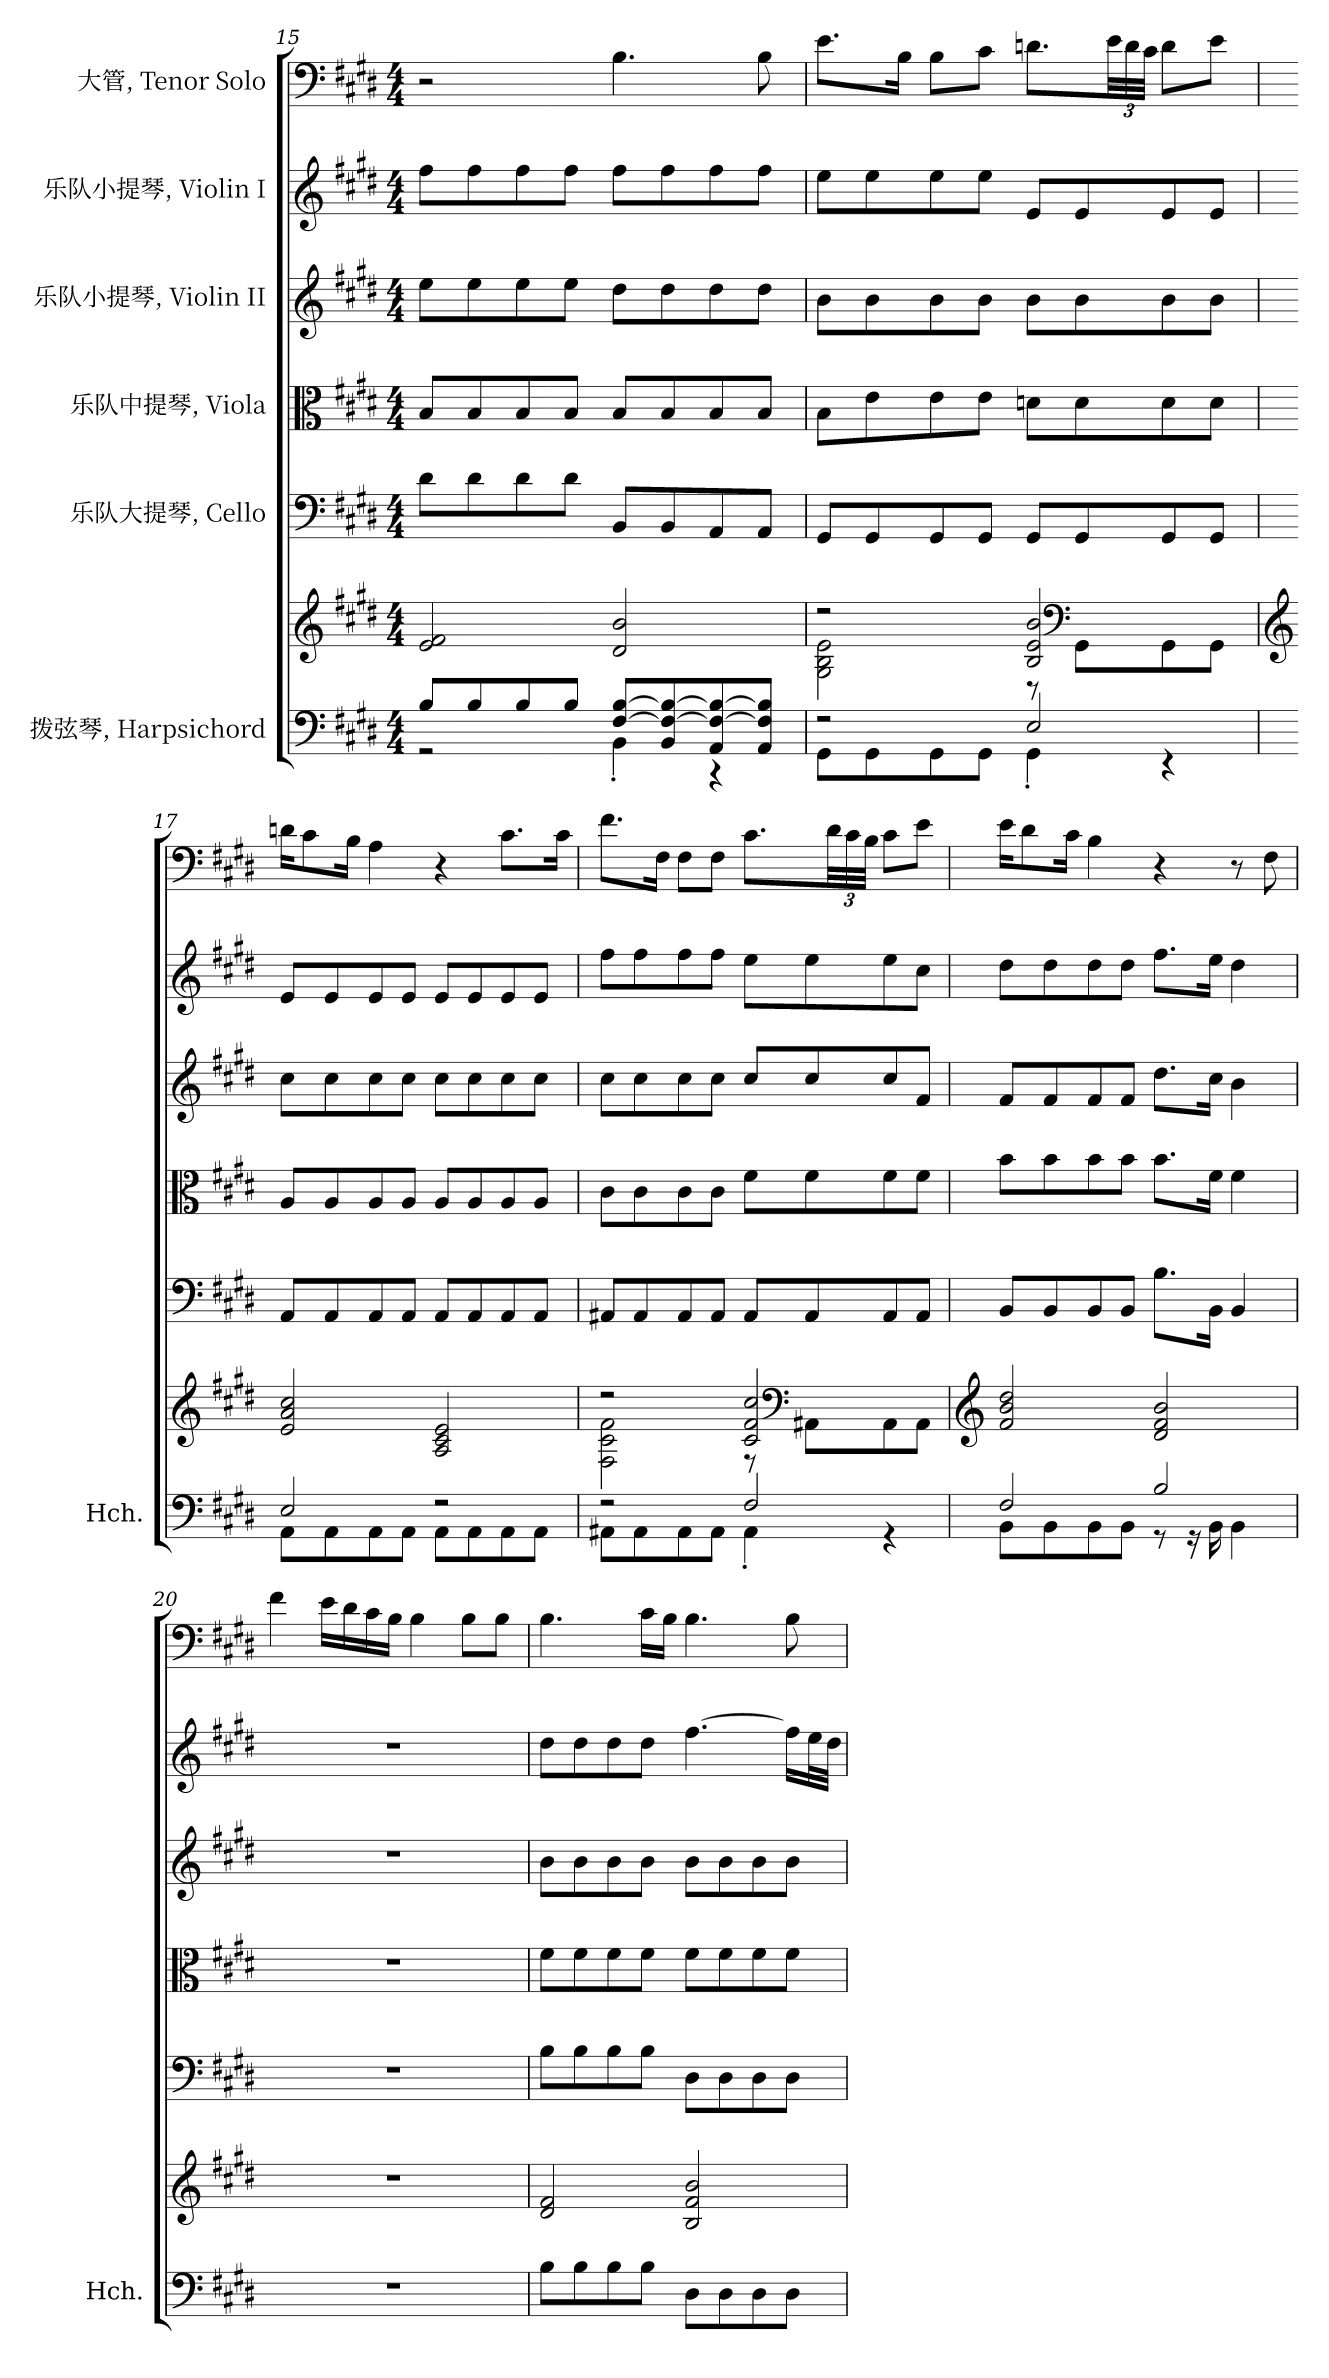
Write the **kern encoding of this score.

**kern	**kern	**kern	**kern	**kern	**kern	**kern
*part6	*part6	*part5	*part4	*part3	*part2	*part1
*staff7	*staff6	*staff5	*staff4	*staff3	*staff2	*staff1
*I"拨弦琴, Harpsichord	*	*I"乐队大提琴, Cello	*I"乐队中提琴, Viola	*I"乐队小提琴, Violin II	*I"乐队小提琴, Violin I	*I"大管, Tenor Solo
*I'Hch.	*	*	*	*	*	*
*clefF4	*clefG2	*clefF4	*clefC3	*clefG2	*clefG2	*clefF4
*k[f#c#g#d#]	*k[f#c#g#d#]	*k[f#c#g#d#]	*k[f#c#g#d#]	*k[f#c#g#d#]	*k[f#c#g#d#]	*k[f#c#g#d#]
*M4/4	*M4/4	*M4/4	*M4/4	*M4/4	*M4/4	*M4/4
=15	=15	=15	=15	=15	=15	=15
*^	*	*	*	*	*	*
8B/L	2r	2e/ 2f#/	8d#\L	8B/L	8ee\L	8ff#\L	2r
8B/	.	.	8d#\	8B/	8ee\	8ff#\	.
8B/	.	.	8d#\	8B/	8ee\	8ff#\	.
8B/J	.	.	8d#\J	8B/J	8ee\J	8ff#\J	.
[8F#/ [8B/L	4BB'\	2d#/ 2b/	8BB/L	8B/L	8dd#\L	8ff#\L	4.B\
8BB/ 8F#/_ 8B/_	.	.	8BB/	8B/	8dd#\	8ff#\	.
8AA/ 8F#/_ 8B/_	4r	.	8AA/	8B/	8dd#\	8ff#\	.
8AA/ 8F#/] 8B/]J	.	.	8AA/J	8B/J	8dd#\J	8ff#\J	8B\
=16	=16	=16	=16	=16	=16	=16	=16
*	*	*^	*	*	*	*	*
2r	8GG#\L	2r	2G#\ 2B\ 2e\	8GG#/L	8B\L	8b\L	8ee\L	8.e\L
.	8GG#\	.	.	8GG#/	8e\	8b\	8ee\	.
.	.	.	.	.	.	.	.	16B\Jk
.	8GG#\	.	.	8GG#/	8e\	8b\	8ee\	8B\L
.	8GG#\J	.	.	8GG#/J	8e\J	8b\J	8ee\J	8c#\J
2E/	4GG#'\	2B/ 2e/ 2b/	8r	8GG#/L	8dn\L	8b\L	8e/L	8.dn\L
*	*	*clefF4	*	*	*	*	*	*
.	.	.	8GG#\L	8GG#/	8d\	8b\	8e/	.
*	*	*	*	*	*	*	*	*Xbrackettup
.	.	.	.	.	.	.	.	48e\LL
.	.	.	.	.	.	.	.	48d\
.	.	.	.	.	.	.	.	48c#\JJJ
.	4r	.	8GG#\	8GG#/	8d\	8b\	8e/	8d\L
.	.	.	8GG#\J	8GG#/J	8d\J	8b\J	8e/J	8e\J
*	*	*v	*v	*	*	*	*	*
!!LO:PB:g=z
=17	=17	=17	=17	=17	=17	=17	=17
*	*	*clefG2	*	*	*	*	*
2E/	8AA\L	2e/ 2a/ 2cc#/	8AA/L	8A/L	8cc#\L	8e/L	16dn\KL
.	.	.	.	.	.	.	8c#\
.	8AA\	.	8AA/	8A/	8cc#\	8e/	.
.	.	.	.	.	.	.	16B\Jk
.	8AA\	.	8AA/	8A/	8cc#\	8e/	4A\
.	8AA\J	.	8AA/J	8A/J	8cc#\J	8e/J	.
2r	8AA\L	2A/ 2c#/ 2e/	8AA/L	8A/L	8cc#\L	8e/L	4r
.	8AA\	.	8AA/	8A/	8cc#\	8e/	.
.	8AA\	.	8AA/	8A/	8cc#\	8e/	8.c#\L
.	8AA\J	.	8AA/J	8A/J	8cc#\J	8e/J	.
.	.	.	.	.	.	.	16c#\Jk
=18	=18	=18	=18	=18	=18	=18	=18
*	*	*^	*	*	*	*	*
2r	8AA#X\L	2r	2F#\ 2c#\ 2f#\	8AA#X/L	8c#\L	8cc#\L	8ff#\L	8.f#\L
.	8AA#\	.	.	8AA#/	8c#\	8cc#\	8ff#\	.
.	.	.	.	.	.	.	.	16F#\Jk
.	8AA#\	.	.	8AA#/	8c#\	8cc#\	8ff#\	8F#\L
.	8AA#\J	.	.	8AA#/J	8c#\J	8cc#\J	8ff#\J	8F#\J
2F#/	4AA#'\	2c#/ 2f#/ 2cc#/	8r	8AA#/L	8f#\L	8cc#/L	8ee\L	8.c#\L
*	*	*clefF4	*	*	*	*	*	*
.	.	.	8AA#X\L	8AA#/	8f#\	8cc#/	8ee\	.
.	.	.	.	.	.	.	.	48d#\LL
.	.	.	.	.	.	.	.	48c#\
.	.	.	.	.	.	.	.	48B\JJJ
.	4r	.	8AA#\	8AA#/	8f#\	8cc#/	8ee\	8c#\L
.	.	.	8AA#\J	8AA#/J	8f#\J	8f#/J	8cc#\J	8e\J
*	*	*v	*v	*	*	*	*	*
=19	=19	=19	=19	=19	=19	=19	=19
*	*	*clefG2	*	*	*	*	*
2F#/	8BB\L	2f#/ 2b/ 2dd#/	8BB/L	8b\L	8f#/L	8dd#\L	16e\KL
.	.	.	.	.	.	.	8d#\
.	8BB\	.	8BB/	8b\	8f#/	8dd#\	.
.	.	.	.	.	.	.	16c#\Jk
.	8BB\	.	8BB/	8b\	8f#/	8dd#\	4B\
.	8BB\J	.	8BB/J	8b\J	8f#/J	8dd#\J	.
2B/	8r	2d#/ 2f#/ 2b/	8.B\L	8.b\L	8.dd#\L	8.ff#\L	4r
.	16r	.	.	.	.	.	.
.	16BB\	.	16BB\Jk	16f#\Jk	16cc#\Jk	16ee\Jk	.
.	4BB\	.	4BB/	4f#\	4b\	4dd#\	8r
.	.	.	.	.	.	.	8F#\
*v	*v	*	*	*	*	*	*
!!LO:PB:g=z
=20	=20	=20	=20	=20	=20	=20
1r	1r	1r	1r	1r	1r	4f#\
.	.	.	.	.	.	16e\LL
.	.	.	.	.	.	16d#\
.	.	.	.	.	.	16c#\
.	.	.	.	.	.	16B\JJ
.	.	.	.	.	.	4B\
.	.	.	.	.	.	8B\L
.	.	.	.	.	.	8B\J
=21	=21	=21	=21	=21	=21	=21
8B\L	2d#/ 2f#/	8B\L	8f#\L	8b\L	8dd#\L	4.B\
8B\	.	8B\	8f#\	8b\	8dd#\	.
8B\	.	8B\	8f#\	8b\	8dd#\	.
8B\J	.	8B\J	8f#\J	8b\J	8dd#\J	16c#\LL
.	.	.	.	.	.	16B\JJ
8D#\L	2B/ 2f#/ 2b/	8D#\L	8f#\L	8b\L	[4.ff#\	4.B\
8D#\	.	8D#\	8f#\	8b\	.	.
8D#\	.	8D#\	8f#\	8b\	.	.
8D#\J	.	8D#\J	8f#\J	8b\J	16ff#\LL]	8B\
.	.	.	.	.	32ee\L	.
.	.	.	.	.	32dd#\JJJ	.
=	=	=	=	=	=	=
*-	*-	*-	*-	*-	*-	*-
